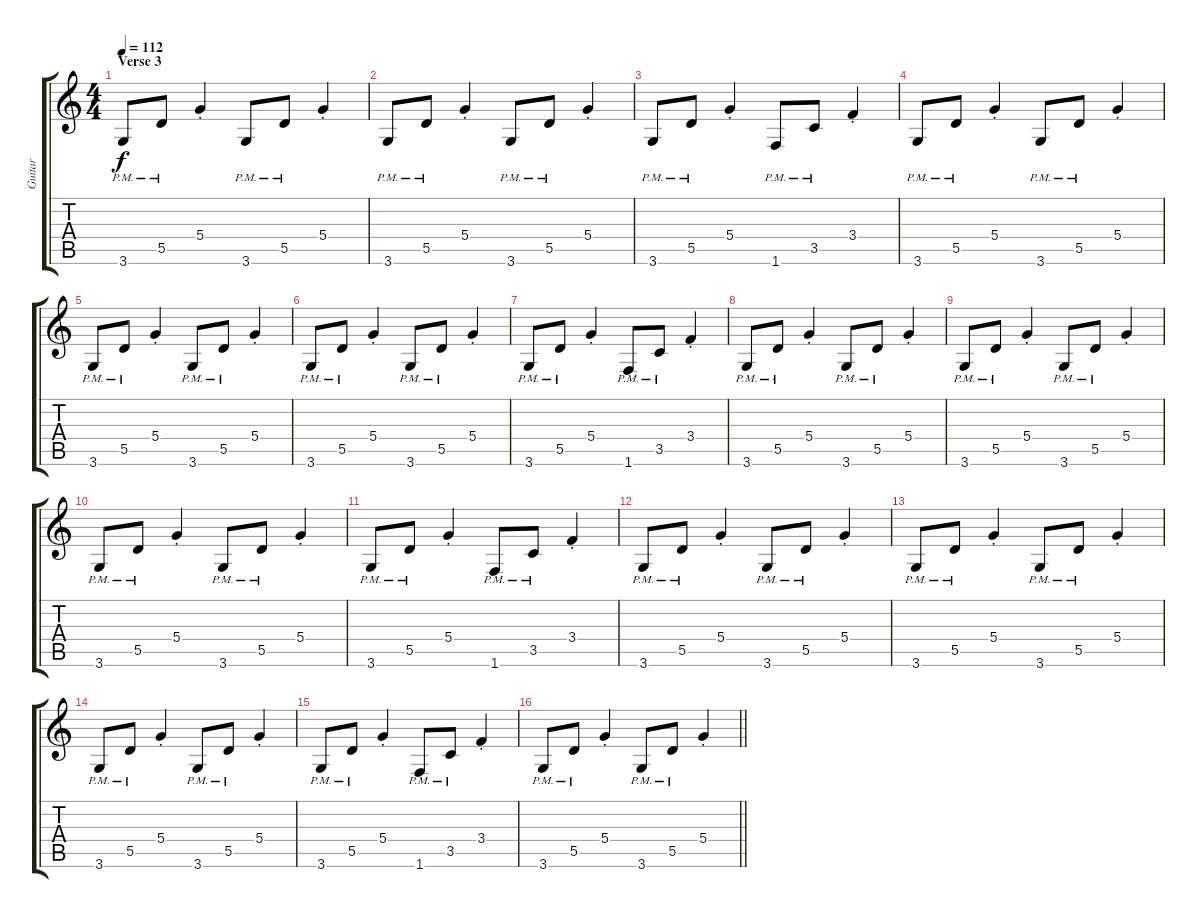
\track ("Guitar" "Guitar") {instrument overdrivenguitar}
\staff {score tabs}
\tuning (E4 B3 G3 D3 A2 E2) {hide}
\ts (4 4)
\section ("" "Verse 3")
\tempo 112
\clef g2
\ks c
3.6{pm}.8{dy f} 5.5{pm}.8 5.4{st}.4 3.6{pm}.8 5.5{pm}.8 5.4{st}.4 |
3.6{pm}.8 5.5{pm}.8 5.4{st}.4 3.6{pm}.8 5.5{pm}.8 5.4{st}.4 |
3.6{pm}.8 5.5{pm}.8 5.4{st}.4 1.6{pm}.8 3.5{pm}.8 3.4{st}.4 |
3.6{pm}.8 5.5{pm}.8 5.4{st}.4 3.6{pm}.8 5.5{pm}.8 5.4{st}.4 |
3.6{pm}.8 5.5{pm}.8 5.4{st}.4 3.6{pm}.8 5.5{pm}.8 5.4{st}.4 |
3.6{pm}.8 5.5{pm}.8 5.4{st}.4 3.6{pm}.8 5.5{pm}.8 5.4{st}.4 |
3.6{pm}.8 5.5{pm}.8 5.4{st}.4 1.6{pm}.8 3.5{pm}.8 3.4{st}.4 |
3.6{pm}.8 5.5{pm}.8 5.4{st}.4 3.6{pm}.8 5.5{pm}.8 5.4{st}.4 |
3.6{pm}.8 5.5{pm}.8 5.4{st}.4 3.6{pm}.8 5.5{pm}.8 5.4{st}.4 |
3.6{pm}.8 5.5{pm}.8 5.4{st}.4 3.6{pm}.8 5.5{pm}.8 5.4{st}.4 |
3.6{pm}.8 5.5{pm}.8 5.4{st}.4 1.6{pm}.8 3.5{pm}.8 3.4{st}.4 |
3.6{pm}.8 5.5{pm}.8 5.4{st}.4 3.6{pm}.8 5.5{pm}.8 5.4{st}.4 |
3.6{pm}.8 5.5{pm}.8 5.4{st}.4 3.6{pm}.8 5.5{pm}.8 5.4{st}.4 |
3.6{pm}.8 5.5{pm}.8 5.4{st}.4 3.6{pm}.8 5.5{pm}.8 5.4{st}.4 |
3.6{pm}.8 5.5{pm}.8 5.4{st}.4 1.6{pm}.8 3.5{pm}.8 3.4{st}.4 |
\barLineRight lightlight
3.6{pm}.8 5.5{pm}.8 5.4{st}.4 3.6{pm}.8 5.5{pm}.8 5.4{st}.4
